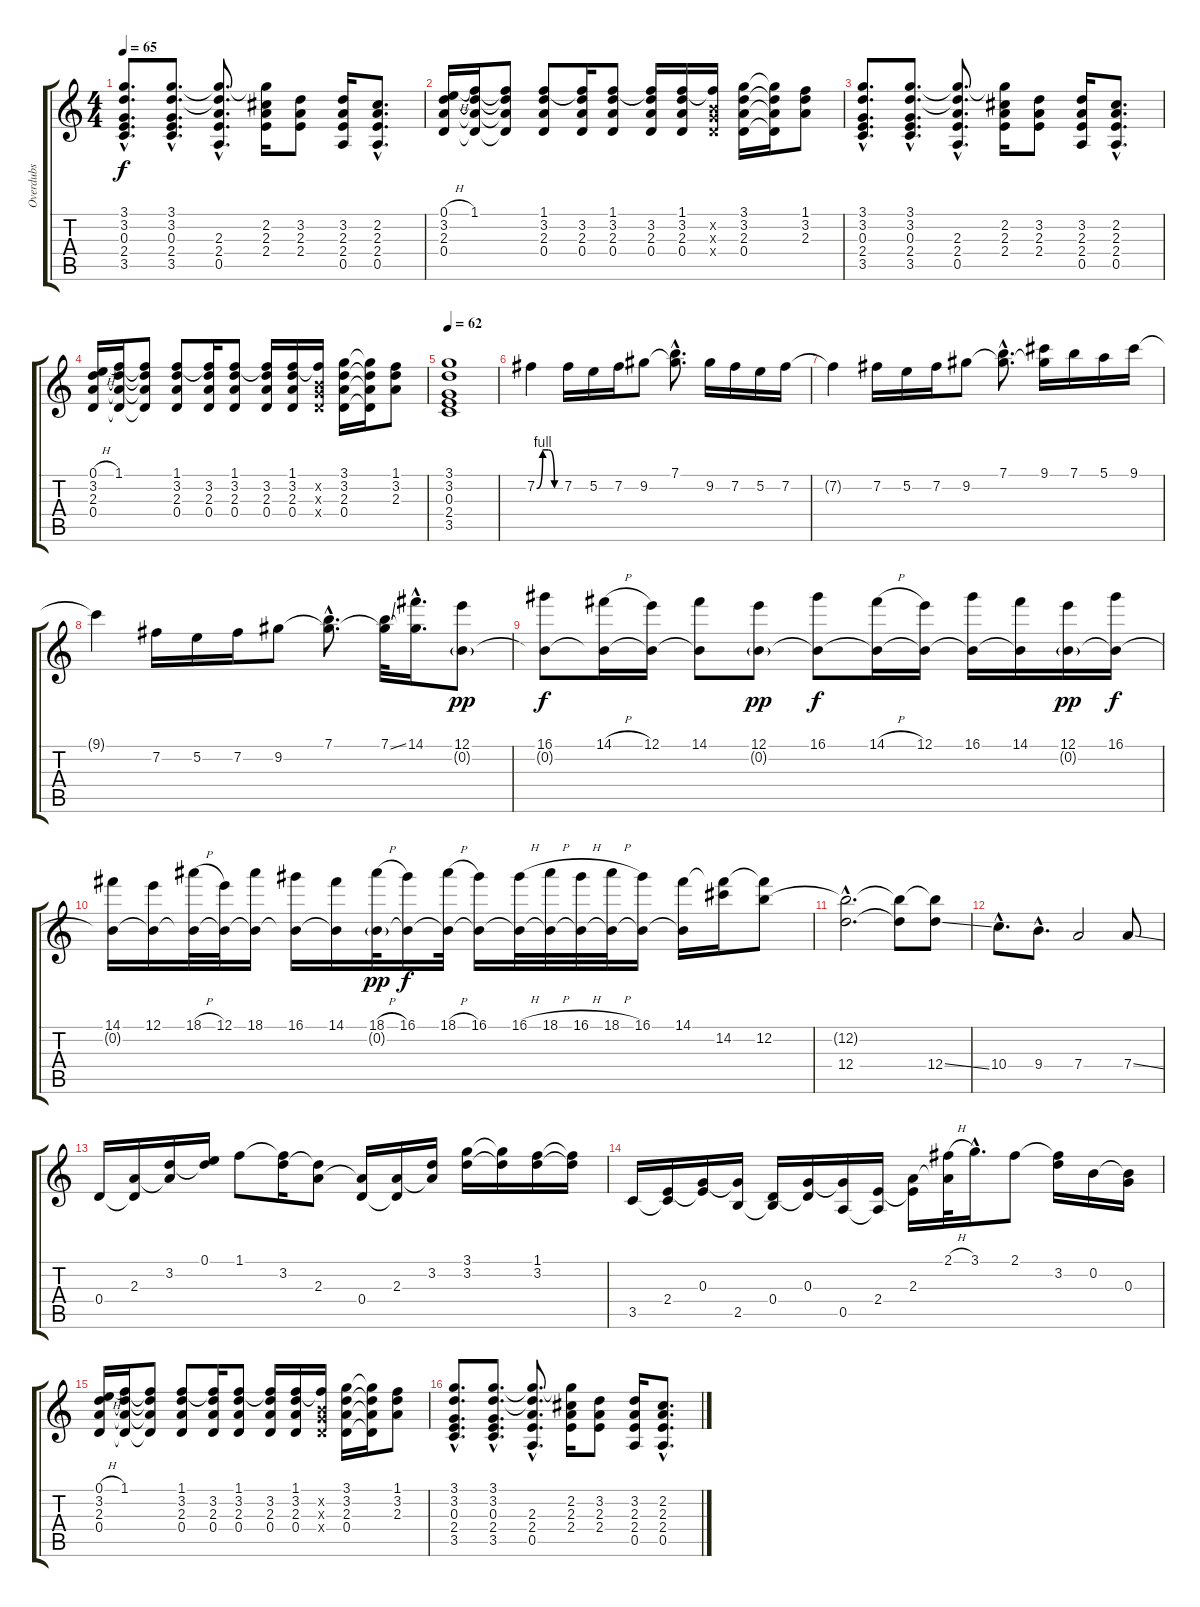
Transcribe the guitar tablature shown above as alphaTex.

\track ("Overdubs" "Overdubs") {instrument distortionguitar}
\staff {score tabs}
\tuning (E4 B3 G3 D3 A2 D2) {hide}
\ts (4 4)
\tempo 65
\clef g2
\ks c
(3.1{hac} 3.2{hac} 0.3{hac} 2.4{hac} 3.5{hac}).8{d dy f} (3.1{hac} 3.2{hac} 0.3{hac} 2.4{hac} 3.5{hac}).8{d} (3.1{hac t} 3.2{hac t} 2.3{hac} 2.4{hac} 0.5{hac}).8{d} (3.1{t} 2.2 2.3 2.4).16 (3.2 2.3 2.4).8 (3.2 2.3 2.4 0.5).16 (2.2{hac} 2.3{hac} 2.4{hac} 0.5{hac}).8{d} |
(0.1{h} 3.2 2.3 0.4).16 (1.1 3.2{t} 2.3{t} 0.4{t}).16 (1.1{t} 3.2{t} 2.3{t} 0.4{t}).8 (1.1 3.2 2.3 0.4).8 (1.1{t} 3.2 2.3 0.4).16 (1.1 3.2 2.3 0.4).8 (1.1{t} 3.2 2.3 0.4).16 (1.1 3.2 2.3 0.4).16 (1.1{t} 0.2{x} 0.3{x} 0.4{x}).16 (3.1 3.2 2.3 0.4).16 (3.1{t} 3.2{t} 2.3{t} 0.4{t}).16 (1.1 3.2 2.3).8 |
(3.1{hac} 3.2{hac} 0.3{hac} 2.4{hac} 3.5{hac}).8{d} (3.1{hac} 3.2{hac} 0.3{hac} 2.4{hac} 3.5{hac}).8{d} (3.1{hac t} 3.2{hac t} 2.3{hac} 2.4{hac} 0.5{hac}).8{d} (3.1{t} 2.2 2.3 2.4).16 (3.2 2.3 2.4).8 (3.2 2.3 2.4 0.5).16 (2.2{hac} 2.3{hac} 2.4{hac} 0.5{hac}).8{d} |
(0.1{h} 3.2 2.3 0.4).16 (1.1 3.2{t} 2.3{t} 0.4{t}).16 (1.1{t} 3.2{t} 2.3{t} 0.4{t}).8 (1.1 3.2 2.3 0.4).8 (1.1{t} 3.2 2.3 0.4).16 (1.1 3.2 2.3 0.4).8 (1.1{t} 3.2 2.3 0.4).16 (1.1 3.2 2.3 0.4).16 (1.1{t} 0.2{x} 0.3{x} 0.4{x}).16 (3.1 3.2 2.3 0.4).16 (3.1{t} 3.2{t} 2.3{t} 0.4{t}).16 (1.1 3.2 2.3).8 |
\tempo 62
(3.1 3.2 0.3 2.4 3.5).1 |
7.2{be (custom 0 0 15 4 30 4 45 0 60 0)}.4{volume 12 instrument fretlessbass} 7.2.16 5.2.16 7.2.16 9.2.8 (7.1{hac} 9.2{hac t}).8{d} 9.2.16 7.2.16 5.2.16 7.2.16 |
7.2{t}.4 7.2.16 5.2.16 7.2.16 9.2.8 (7.1{hac} 9.2{hac t}).8{d} (9.1 9.2{t}).16 7.1.16 5.1.16 9.1.16 |
9.1{t}.4 7.2.16 5.2.16 7.2.16 9.2.8 (7.1{hac} 9.2{hac t}).8{d} (7.1{ss} 9.2{t}).32 (14.1{hac} 9.2{hac t}).16{d} (12.1 0.2{g}).8{dy pp} |
(16.1 0.2{t}).8{dy f} (14.1{h} 0.2{t}).16 (12.1 0.2{t}).16 (14.1 0.2{t}).8 (12.1 0.2{g}).8{dy pp} (16.1 0.2{t}).8{dy f} (14.1{h} 0.2{t}).16 (12.1 0.2{t}).16 (16.1 0.2{t}).16 (14.1 0.2{t}).16 (12.1 0.2{g}).16{dy pp} (16.1 0.2{t}).16{dy f} |
(14.1 0.2{t}).16 (12.1 0.2{t}).16 (18.1{h} 0.2{t}).32 (12.1 0.2{t}).32 (18.1 0.2{t}).16 (16.1 0.2{t}).16 (14.1 0.2{t}).16 (18.1{h} 0.2{g}).32{dy pp} (16.1 0.2{t}).16{dy f} (18.1{h} 0.2{t}).32 (16.1 0.2{t}).16 (16.1{h} 0.2{t}).32 (18.1{h} 0.2{t}).32 (16.1{h} 0.2{t}).32 (18.1{h} 0.2{t}).32 (16.1 0.2{t}).16 (14.1 0.2{t}).16 (14.1{t} 14.2).16 (14.1{t} 12.2).8 |
(12.2{hac t} 12.4{hac}).2{d} (12.2{t} 12.4{t}).8 (12.2{t} 12.4{ss}).8 |
10.4{hac}.8{d} 9.4{hac}.8{d} 7.4.2 7.4{ss}.8 |
0.4.16{volume 6 instrument distortionguitar} (2.3 0.4{t}).16 (3.2 2.3{t}).16 (0.1 3.2{t}).16 1.1.8 (1.1{t} 3.2).16 (3.2{t} 2.3).8 (2.3{t} 0.4).16 (2.3 0.4{t}).16 (3.2 2.3{t}).16 (3.1 3.2).16 (3.1{t} 3.2{t}).16 (1.1 3.2).16 (1.1{t} 3.2{t}).16 |
3.5.16 (2.4 3.5{t}).16 (0.3 2.4{t}).16 (0.3{t} 2.5).16 (0.4 2.5{t}).16 (0.3 0.4{t}).16 (0.3{t} 0.5).16 (2.4 0.5{t}).16 (2.3 2.4{t}).16 (2.1{h} 2.3{t}).32 3.1{hac}.16{d} 2.1.8 (2.1{t} 3.2).16 0.2.16 (0.2{t} 0.3).16 |
(0.1{h} 3.2 2.3 0.4).16 (1.1 3.2{t} 2.3{t} 0.4{t}).16 (1.1{t} 3.2{t} 2.3{t} 0.4{t}).8 (1.1 3.2 2.3 0.4).8 (1.1{t} 3.2 2.3 0.4).16 (1.1 3.2 2.3 0.4).8 (1.1{t} 3.2 2.3 0.4).16 (1.1 3.2 2.3 0.4).16 (1.1{t} 0.2{x} 0.3{x} 0.4{x}).16 (3.1 3.2 2.3 0.4).16 (3.1{t} 3.2{t} 2.3{t} 0.4{t}).16 (1.1 3.2 2.3).8 |
(3.1{hac} 3.2{hac} 0.3{hac} 2.4{hac} 3.5{hac}).8{d} (3.1{hac} 3.2{hac} 0.3{hac} 2.4{hac} 3.5{hac}).8{d} (3.1{hac t} 3.2{hac t} 2.3{hac} 2.4{hac} 0.5{hac}).8{d} (3.1{t} 2.2 2.3 2.4).16 (3.2 2.3 2.4).8 (3.2 2.3 2.4 0.5).16 (2.2{hac} 2.3{hac} 2.4{hac} 0.5{hac}).8{d}
